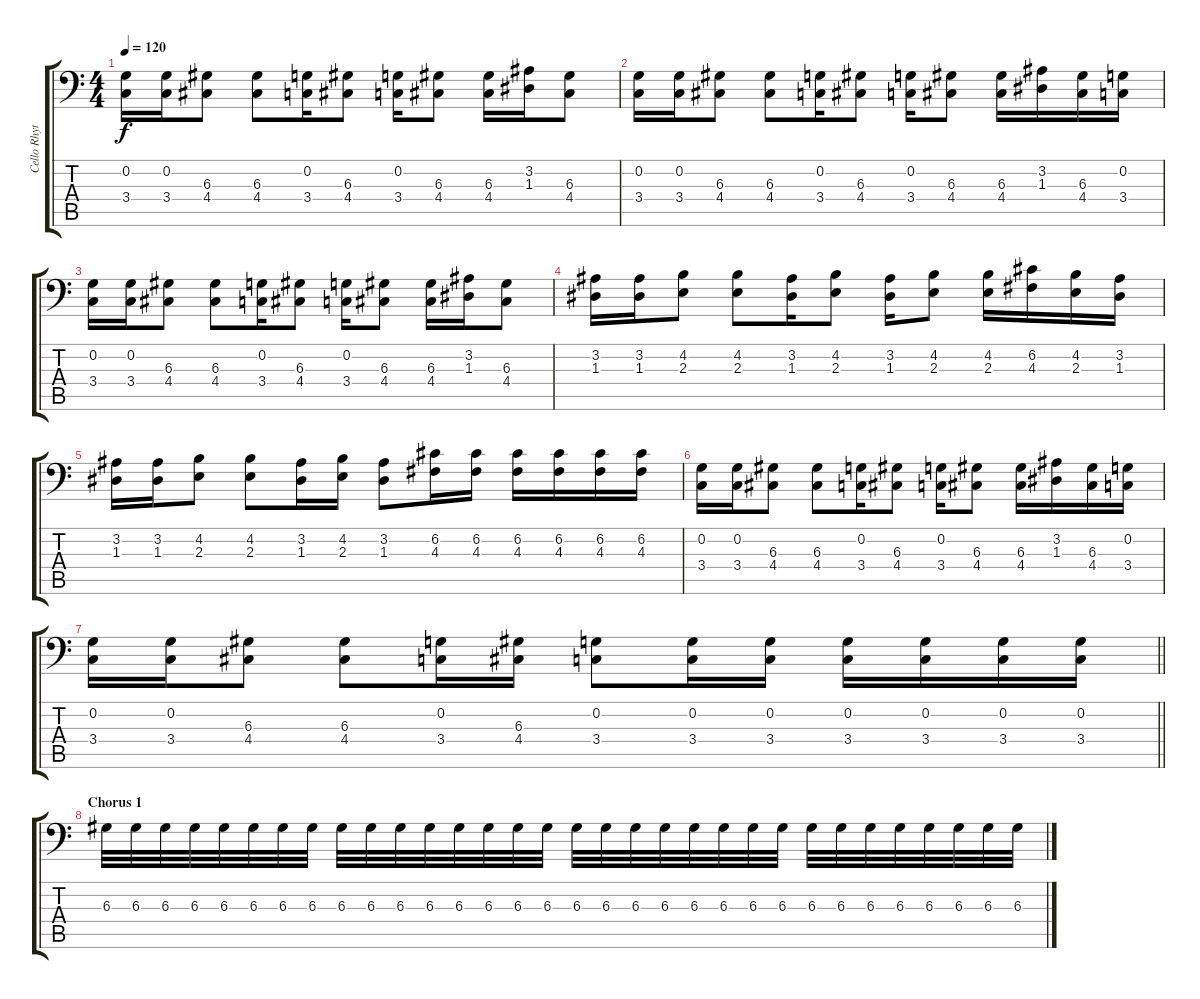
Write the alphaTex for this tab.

\track ("Cello Rhythm 1 Distortion" "Cello Rhyt") {instrument distortionguitar}
\staff {score tabs}
\tuning (C3 G2 D2 A1 E1 B0) {hide}
\ts (4 4)
\tempo 120
\clef f4
\ks c
(0.2 3.4).16{dy f} (0.2 3.4).16 (6.3 4.4).8 (6.3 4.4).8 (0.2 3.4).16 (6.3 4.4).8 (0.2 3.4).16 (6.3 4.4).8 (6.3 4.4).16 (3.2 1.3).16 (6.3 4.4).8 |
(0.2 3.4).16 (0.2 3.4).16 (6.3 4.4).8 (6.3 4.4).8 (0.2 3.4).16 (6.3 4.4).8 (0.2 3.4).16 (6.3 4.4).8 (6.3 4.4).16 (3.2 1.3).16 (6.3 4.4).16 (0.2 3.4).16 |
(0.2 3.4).16 (0.2 3.4).16 (6.3 4.4).8 (6.3 4.4).8 (0.2 3.4).16 (6.3 4.4).8 (0.2 3.4).16 (6.3 4.4).8 (6.3 4.4).16 (3.2 1.3).16 (6.3 4.4).8 |
(3.2 1.3).16 (3.2 1.3).16 (4.2 2.3).8 (4.2 2.3).8 (3.2 1.3).16 (4.2 2.3).8 (3.2 1.3).16 (4.2 2.3).8 (4.2 2.3).16 (6.2 4.3).16 (4.2 2.3).16 (3.2 1.3).16 |
(3.2 1.3).16 (3.2 1.3).16 (4.2 2.3).8 (4.2 2.3).8 (3.2 1.3).16 (4.2 2.3).16 (3.2 1.3).8 (6.2 4.3).16 (6.2 4.3).16 (6.2 4.3).16 (6.2 4.3).16 (6.2 4.3).16 (6.2 4.3).16 |
(0.2 3.4).16 (0.2 3.4).16 (6.3 4.4).8 (6.3 4.4).8 (0.2 3.4).16 (6.3 4.4).8 (0.2 3.4).16 (6.3 4.4).8 (6.3 4.4).16 (3.2 1.3).16 (6.3 4.4).16 (0.2 3.4).16 |
\barLineRight lightlight
(0.2 3.4).16 (0.2 3.4).16 (6.3 4.4).8 (6.3 4.4).8 (0.2 3.4).16 (6.3 4.4).16 (0.2 3.4).8 (0.2 3.4).16 (0.2 3.4).16 (0.2 3.4).16 (0.2 3.4).16 (0.2 3.4).16 (0.2 3.4).16 |
\section ("" "Chorus 1")
6.3.32 6.3.32 6.3.32 6.3.32 6.3.32 6.3.32 6.3.32 6.3.32 6.3.32 6.3.32 6.3.32 6.3.32 6.3.32 6.3.32 6.3.32 6.3.32 6.3.32 6.3.32 6.3.32 6.3.32 6.3.32 6.3.32 6.3.32 6.3.32 6.3.32 6.3.32 6.3.32 6.3.32 6.3.32 6.3.32 6.3.32 6.3.32
